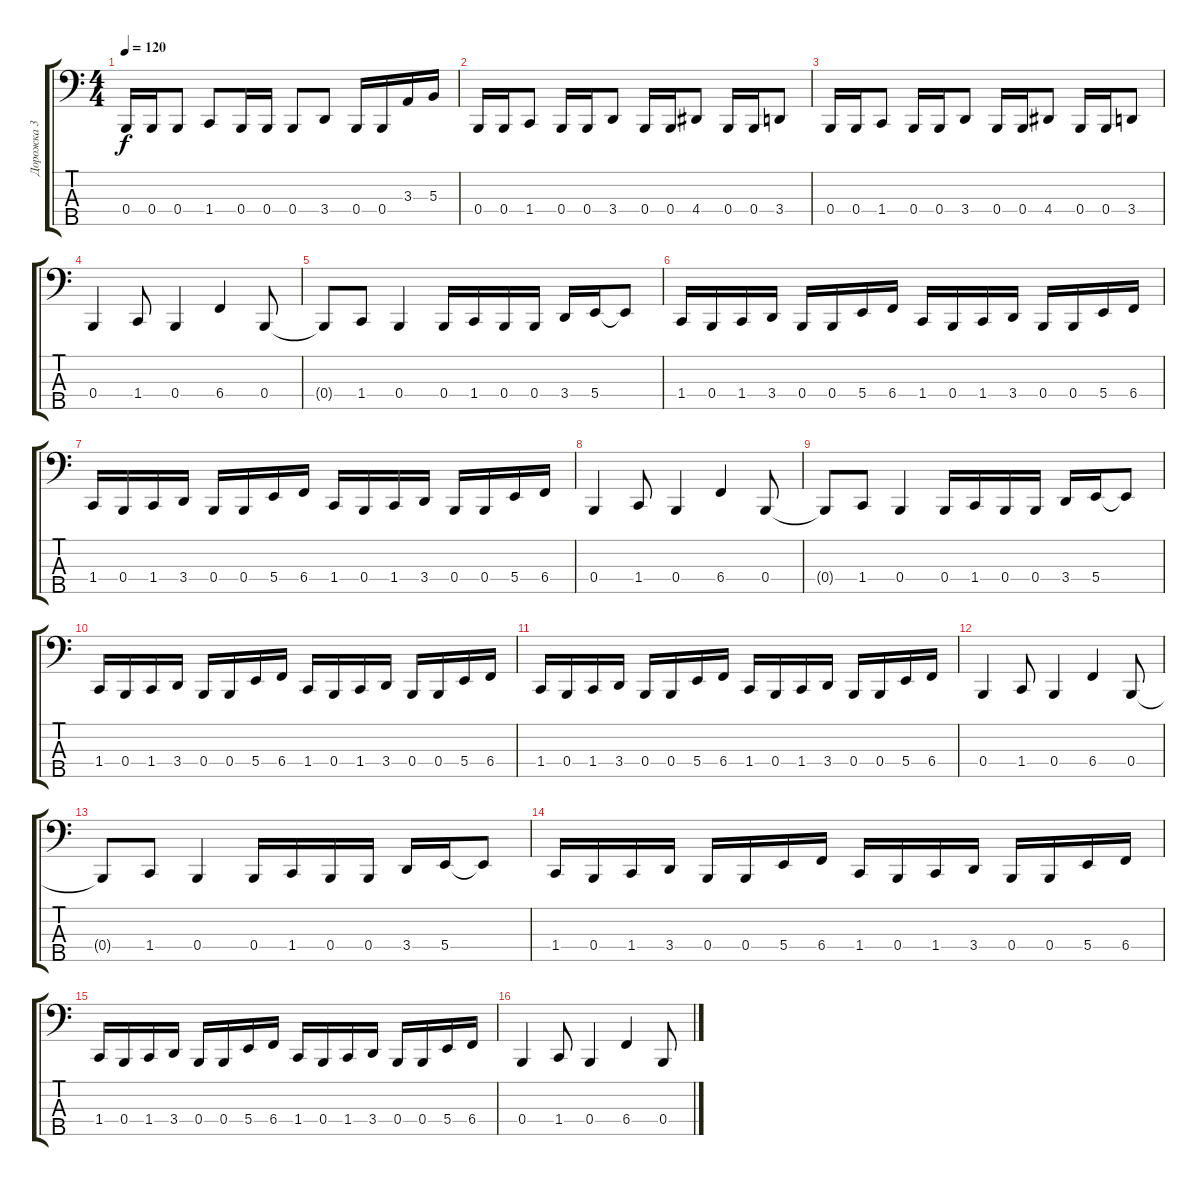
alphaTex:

\track ("Дорожка 3" "Дорожка 3") {instrument electricbasspick}
\staff {score tabs}
\tuning (E2 B1 Gb1 B0 Ab0) {hide}
\ts (4 4)
\tempo 120
\clef f4
\ks c
0.4.16{dy f} 0.4.16 0.4.8 1.4.8 0.4.16 0.4.16 0.4.8 3.4.8 0.4.16 0.4.16 3.3.16 5.3.16 |
0.4.16 0.4.16 1.4.8 0.4.16 0.4.16 3.4.8 0.4.16 0.4.16 4.4.8 0.4.16 0.4.16 3.4.8 |
0.4.16 0.4.16 1.4.8 0.4.16 0.4.16 3.4.8 0.4.16 0.4.16 4.4.8 0.4.16 0.4.16 3.4.8 |
0.4.4 1.4.8 0.4.4 6.4.4 0.4.8 |
0.4{t}.8 1.4.8 0.4.4 0.4.16 1.4.16 0.4.16 0.4.16 3.4.16 5.4.16 5.4{t}.8 |
1.4.16 0.4.16 1.4.16 3.4.16 0.4.16 0.4.16 5.4.16 6.4.16 1.4.16 0.4.16 1.4.16 3.4.16 0.4.16 0.4.16 5.4.16 6.4.16 |
1.4.16 0.4.16 1.4.16 3.4.16 0.4.16 0.4.16 5.4.16 6.4.16 1.4.16 0.4.16 1.4.16 3.4.16 0.4.16 0.4.16 5.4.16 6.4.16 |
0.4.4 1.4.8 0.4.4 6.4.4 0.4.8 |
0.4{t}.8 1.4.8 0.4.4 0.4.16 1.4.16 0.4.16 0.4.16 3.4.16 5.4.16 5.4{t}.8 |
1.4.16 0.4.16 1.4.16 3.4.16 0.4.16 0.4.16 5.4.16 6.4.16 1.4.16 0.4.16 1.4.16 3.4.16 0.4.16 0.4.16 5.4.16 6.4.16 |
1.4.16 0.4.16 1.4.16 3.4.16 0.4.16 0.4.16 5.4.16 6.4.16 1.4.16 0.4.16 1.4.16 3.4.16 0.4.16 0.4.16 5.4.16 6.4.16 |
0.4.4 1.4.8 0.4.4 6.4.4 0.4.8 |
0.4{t}.8 1.4.8 0.4.4 0.4.16 1.4.16 0.4.16 0.4.16 3.4.16 5.4.16 5.4{t}.8 |
1.4.16 0.4.16 1.4.16 3.4.16 0.4.16 0.4.16 5.4.16 6.4.16 1.4.16 0.4.16 1.4.16 3.4.16 0.4.16 0.4.16 5.4.16 6.4.16 |
1.4.16 0.4.16 1.4.16 3.4.16 0.4.16 0.4.16 5.4.16 6.4.16 1.4.16 0.4.16 1.4.16 3.4.16 0.4.16 0.4.16 5.4.16 6.4.16 |
0.4.4 1.4.8 0.4.4 6.4.4 0.4.8
